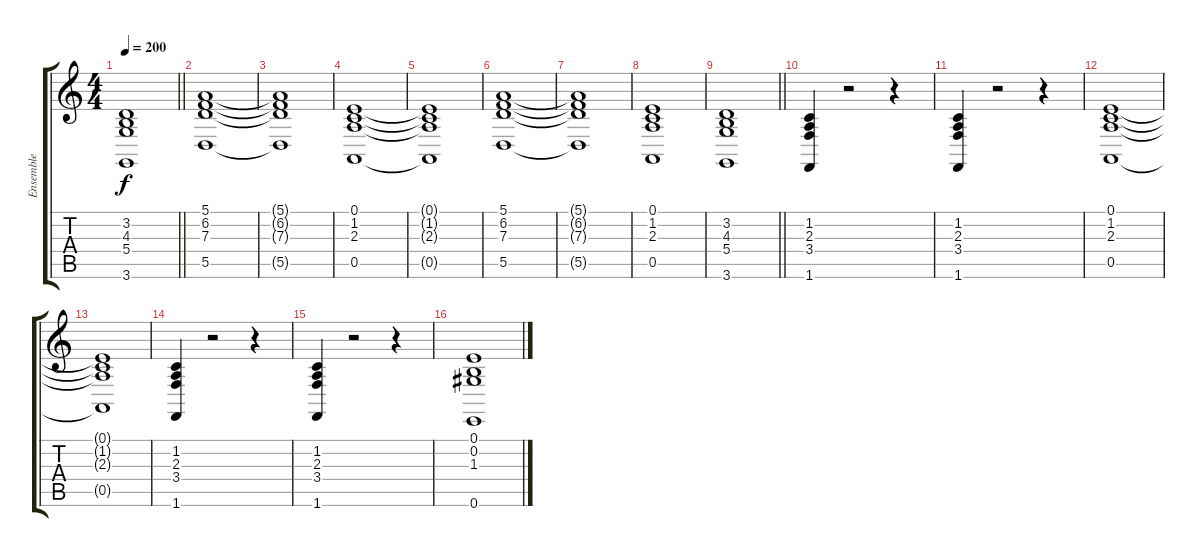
\track ("Ensemble" "Ensemble") {instrument stringensemble1}
\staff {score tabs}
\tuning (E4 B3 G3 D3 A2 E2) {hide}
\ts (4 4)
\tempo 200
\clef g2
\barLineRight lightlight
\ks c
(3.2 4.3 5.4 3.6).1{dy f} |
\section ("" "")
(5.1 6.2 7.3 5.5).1 |
(5.1{t} 6.2{t} 7.3{t} 5.5{t}).1 |
(0.1 1.2 2.3 0.5).1 |
(0.1{t} 1.2{t} 2.3{t} 0.5{t}).1 |
(5.1 6.2 7.3 5.5).1 |
(5.1{t} 6.2{t} 7.3{t} 5.5{t}).1 |
(0.1 1.2 2.3 0.5).1 |
\barLineRight lightlight
(3.2 4.3 5.4 3.6).1 |
\section ("" "")
(1.2 2.3 3.4 1.6).4 r.2 r.4 |
(1.2 2.3 3.4 1.6).4 r.2 r.4 |
(0.1 1.2 2.3 0.5).1 |
(0.1{t} 1.2{t} 2.3{t} 0.5{t}).1 |
(1.2 2.3 3.4 1.6).4 r.2 r.4 |
(1.2 2.3 3.4 1.6).4 r.2 r.4 |
(0.1 0.2 1.3 0.6).1
